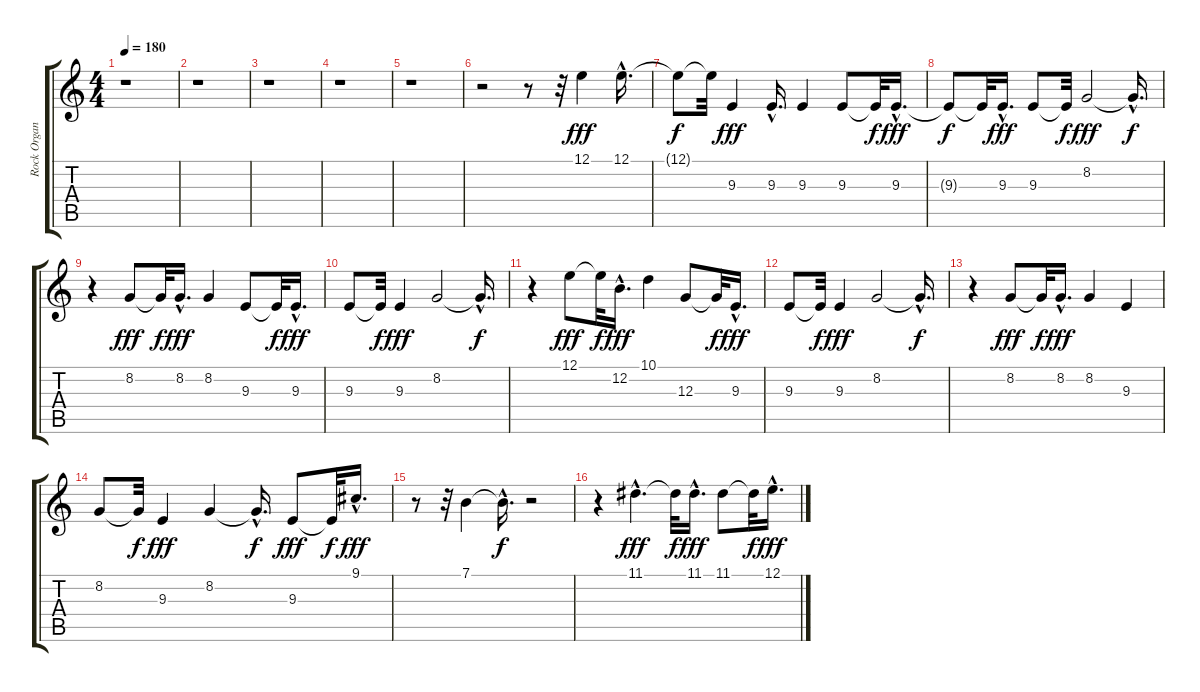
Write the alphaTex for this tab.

\track ("Rock Organ Lead" "Rock Organ") {instrument rockorgan}
\staff {score tabs}
\tuning (E4 B3 G3 D3 A2 E2) {hide}
\ts (4 4)
\tempo 180
\clef g2
\ks c
r.1{dy fff instrument rockorgan} |
r.1 |
r.1 |
r.1 |
r.1 |
r.2 r.8 r.32 12.1.4 12.1{hac}.16{d} |
12.1{t}.8{dy f} 12.1{t}.32 9.3.4{dy fff} 9.3{hac}.16{d} 9.3.4 9.3.8 9.3{t}.32{dy f} 9.3{hac}.16{d dy fff} |
9.3{t}.8{dy f} 9.3{t}.32 9.3{hac}.16{d dy fff} 9.3.8 9.3{t}.32{dy f} 8.2.2{dy fff} 8.2{hac t}.16{d dy f} |
r.4 8.2.8{dy fff} 8.2{t}.32{dy f} 8.2{hac}.16{d dy fff} 8.2.4 9.3.8 9.3{t}.32{dy f} 9.3{hac}.16{d dy fff} |
9.3.8 9.3{t}.32{dy f} 9.3.4{dy fff} 8.2.2 8.2{hac t}.16{d dy f} |
r.4 12.1.8{dy fff} 12.1{t}.32{dy f} 12.2{hac}.16{d dy fff} 10.1.4 12.3.8 12.3{t}.32{dy f} 9.3{hac}.16{d dy fff} |
9.3.8 9.3{t}.32{dy f} 9.3.4{dy fff} 8.2.2 8.2{hac t}.16{d dy f} |
r.4 8.2.8{dy fff} 8.2{t}.32{dy f} 8.2{hac}.16{d dy fff} 8.2.4 9.3.4 |
8.2.8 8.2{t}.32{dy f} 9.3.4{dy fff} 8.2.4 8.2{hac t}.16{d dy f} 9.3.8{dy fff} 9.3{t}.32{dy f} 9.1{hac}.16{d dy fff} |
r.8 r.32 7.1.4 7.1{hac t}.16{d dy f} r.2 |
r.4 11.1{hac}.4{d dy fff} 11.1{t}.32{dy f} 11.1{hac}.16{d dy fff} 11.1.8 11.1{t}.32{dy f} 12.1{hac}.16{d dy fff}
